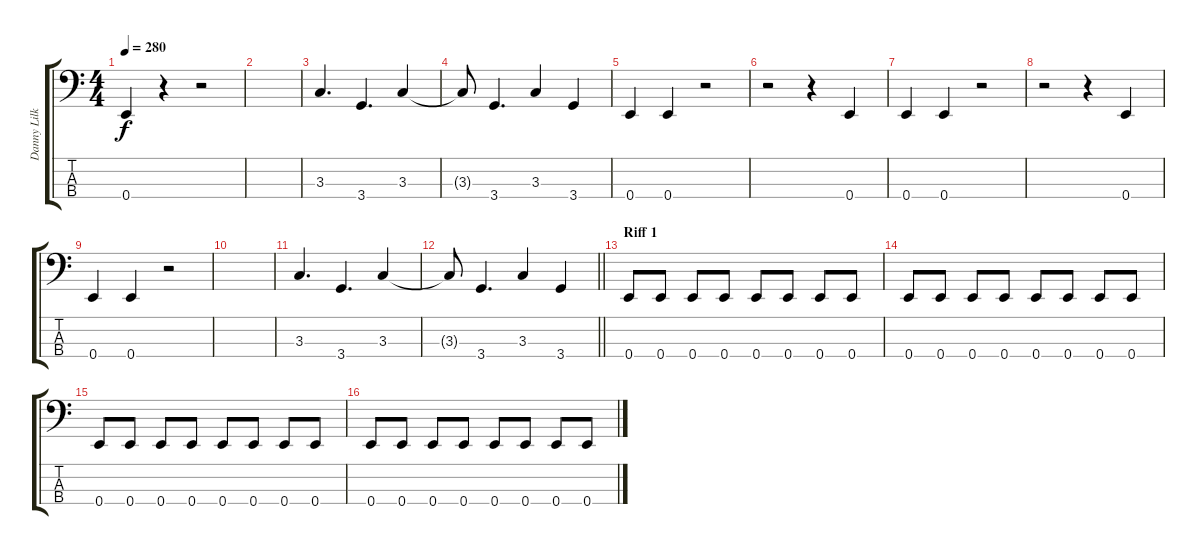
\track ("Danny Lilker" "Danny Lilk") {instrument electricbasspick}
\staff {score tabs}
\tuning (G2 D2 A1 E1) {hide}
\ts (4 4)
\tempo 280
\clef f4
\ks c
0.4.4{dy f} r.4 r.2 |
|
3.3.4{d} 3.4.4{d} 3.3.4 |
3.3{t}.8 3.4.4{d} 3.3.4 3.4.4 |
0.4.4 0.4.4 r.2 |
r.2 r.4 0.4.4 |
0.4.4 0.4.4 r.2 |
r.2 r.4 0.4.4 |
0.4.4 0.4.4 r.2 |
|
3.3.4{d} 3.4.4{d} 3.3.4 |
\barLineRight lightlight
3.3{t}.8 3.4.4{d} 3.3.4 3.4.4 |
\section ("" "Riff 1")
0.4.8 0.4.8 0.4.8 0.4.8 0.4.8 0.4.8 0.4.8 0.4.8 |
0.4.8 0.4.8 0.4.8 0.4.8 0.4.8 0.4.8 0.4.8 0.4.8 |
0.4.8 0.4.8 0.4.8 0.4.8 0.4.8 0.4.8 0.4.8 0.4.8 |
0.4.8 0.4.8 0.4.8 0.4.8 0.4.8 0.4.8 0.4.8 0.4.8
